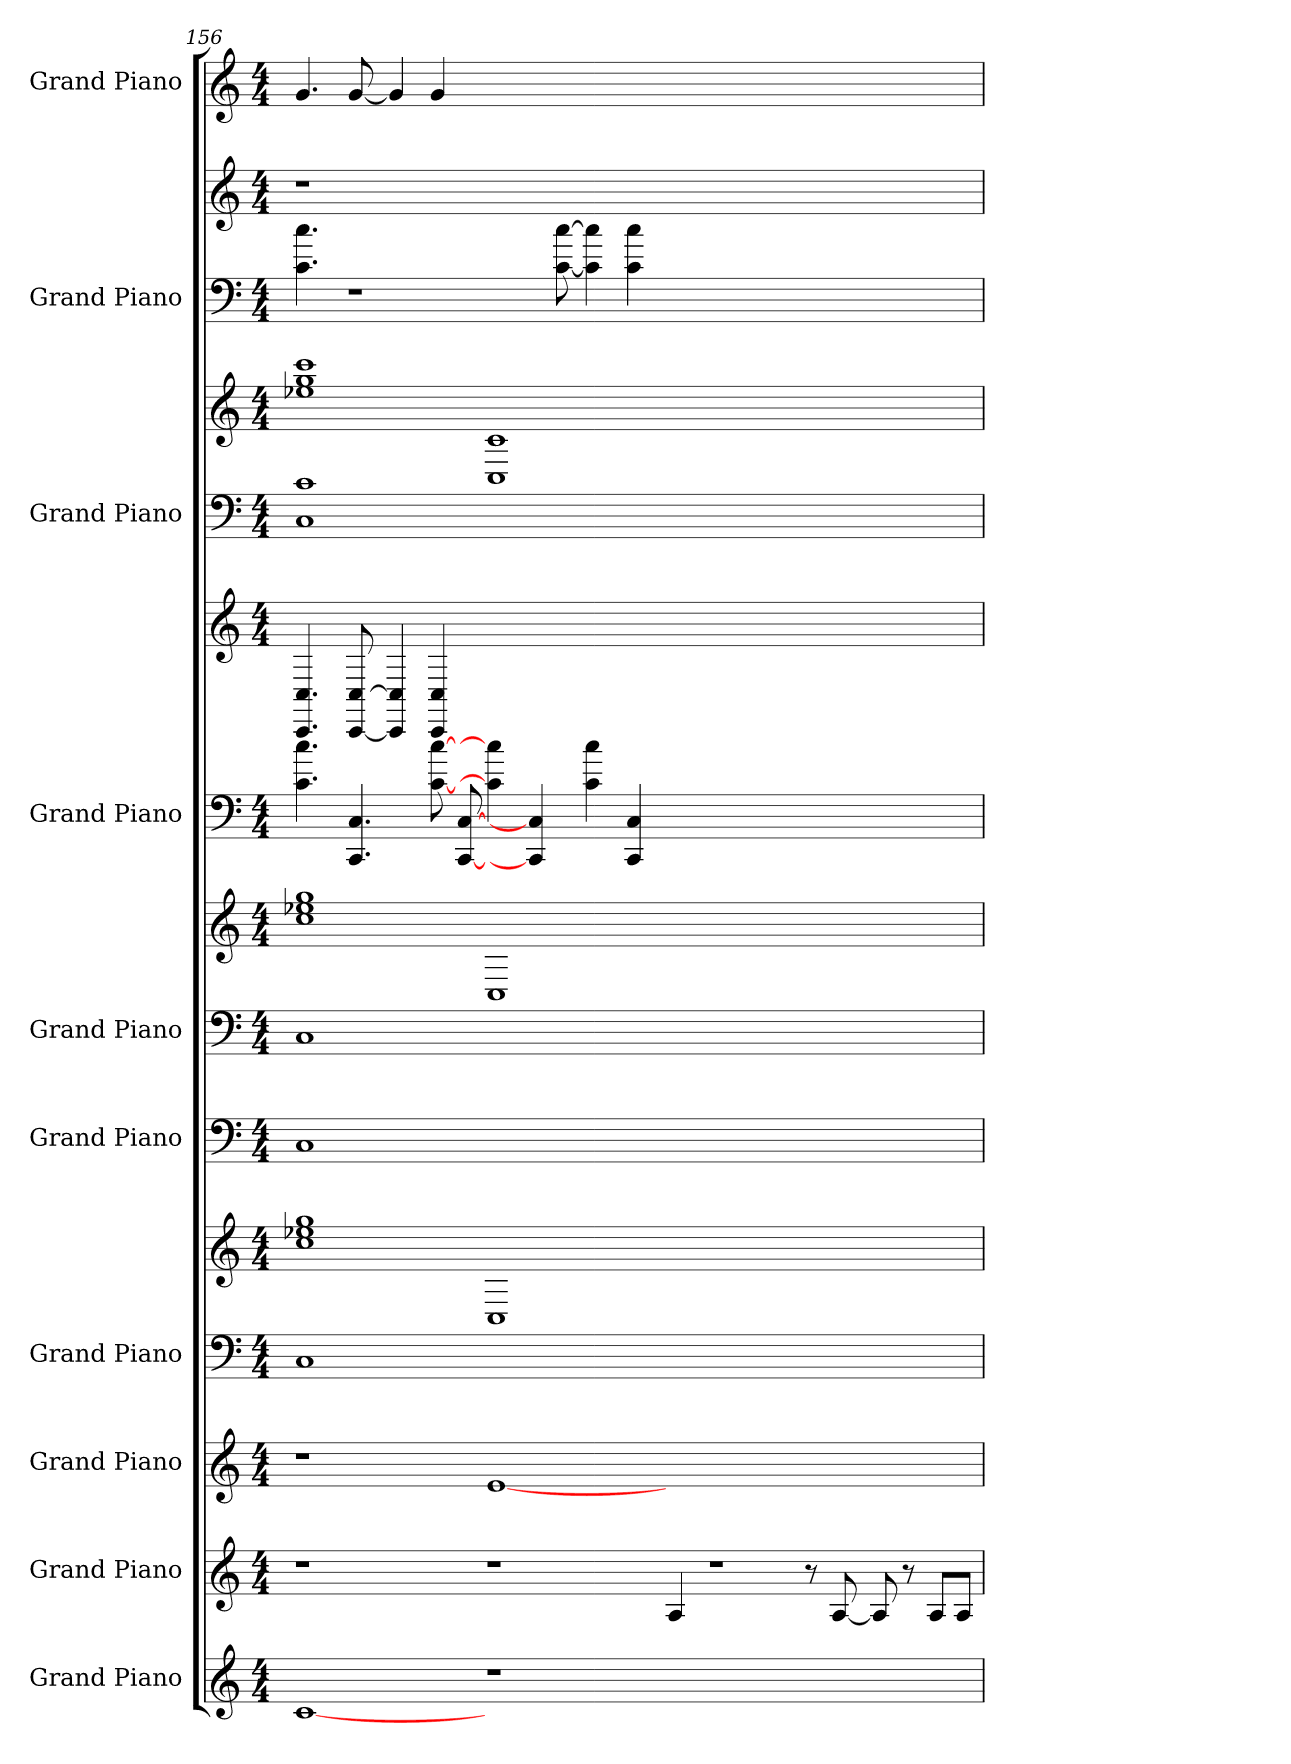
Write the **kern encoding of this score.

**kern	**kern	**kern	**kern	**kern	**kern	**kern	**kern	**kern	**kern	**kern	**kern	**kern	**kern	**kern
*part10	*part9	*part8	*part7	*part7	*part6	*part5	*part5	*part4	*part4	*part3	*part3	*part2	*part2	*part1
*staff15	*staff14	*staff13	*staff12	*staff11	*staff10	*staff9	*staff8	*staff7	*staff6	*staff5	*staff4	*staff3	*staff2	*staff1
*I"Grand Piano	*I"Grand Piano	*I"Grand Piano	*I"Grand Piano	*	*I"Grand Piano	*I"Grand Piano	*	*I"Grand Piano	*	*I"Grand Piano	*	*I"Grand Piano	*	*I"Grand Piano
*clefG2	*clefG2	*clefG2	*clefF4	*clefG2	*clefF4	*clefF4	*clefG2	*clefF4	*clefG2	*clefF4	*clefG2	*clefF4	*clefG2	*clefG2
*k[]	*k[]	*k[]	*k[]	*k[]	*k[]	*k[]	*k[]	*k[]	*k[]	*k[]	*k[]	*k[]	*k[]	*k[]
*C:	*C:	*C:	*C:	*C:	*C:	*C:	*C:	*C:	*C:	*C:	*C:	*C:	*C:	*C:
*M4/4	*M4/4	*M4/4	*M4/4	*M4/4	*M4/4	*M4/4	*M4/4	*M4/4	*M4/4	*M4/4	*M4/4	*M4/4	*M4/4	*M4/4
=156	=156	=156	=156	=156	=156	=156	=156	=156	=156	=156	=156	=156	=156	=156
[1c	1r	1r	1C	1cc 1ee-X 1gg	1C	1C	1cc 1ee-X 1gg	4.c 4.cc	4.CC 4.C	1C 1c	1ee-X 1gg 1ccc	4.c 4.cc	1r	4.g
.	.	.	.	.	.	.	.	4.CC 4.C	[8CC [8C	.	.	1r	.	[8g
.	.	.	.	.	.	.	.	.	4CC] 4C]	.	.	.	.	4g]
.	.	.	.	.	.	.	.	[8c [8cc	4CC 4C	.	.	.	.	4g
.	.	.	.	.	.	.	.	[8CC [8C	.	.	.	.	.	.
1r	1r	[1e	0.ryy	1C	0.ryy	0.ryy	1C	4c] 4cc]	0.ryy	0.ryy	1C 1c	.	0.ryy	0.ryy
.	.	.	.	.	.	.	.	4CC] 4C]	.	.	.	.	.	.
.	.	.	.	.	.	.	.	.	.	.	.	[8c [8cc	.	.
.	.	.	.	.	.	.	.	4c 4cc	.	.	.	4c] 4cc]	.	.
.	.	.	.	.	.	.	.	4CC 4C	.	.	.	4c 4cc	.	.
0ryy	4A	0ryy	.	0ryy	.	.	0ryy	0ryy	.	.	0ryy	0ryy	.	.
.	1r	.	.	.	.	.	.	.	.	.	.	.	.	.
.	8r	.	.	.	.	.	.	.	.	.	.	.	.	.
.	[8A	.	.	.	.	.	.	.	.	.	.	.	.	.
.	8A]	.	.	.	.	.	.	.	.	.	.	.	.	.
.	8r	.	.	.	.	.	.	.	.	.	.	.	.	.
.	8AL	.	.	.	.	.	.	.	.	.	.	.	.	.
.	8AJ	.	.	.	.	.	.	.	.	.	.	.	.	.
=	=	=	=	=	=	=	=	=	=	=	=	=	=	=
*-	*-	*-	*-	*-	*-	*-	*-	*-	*-	*-	*-	*-	*-	*-
